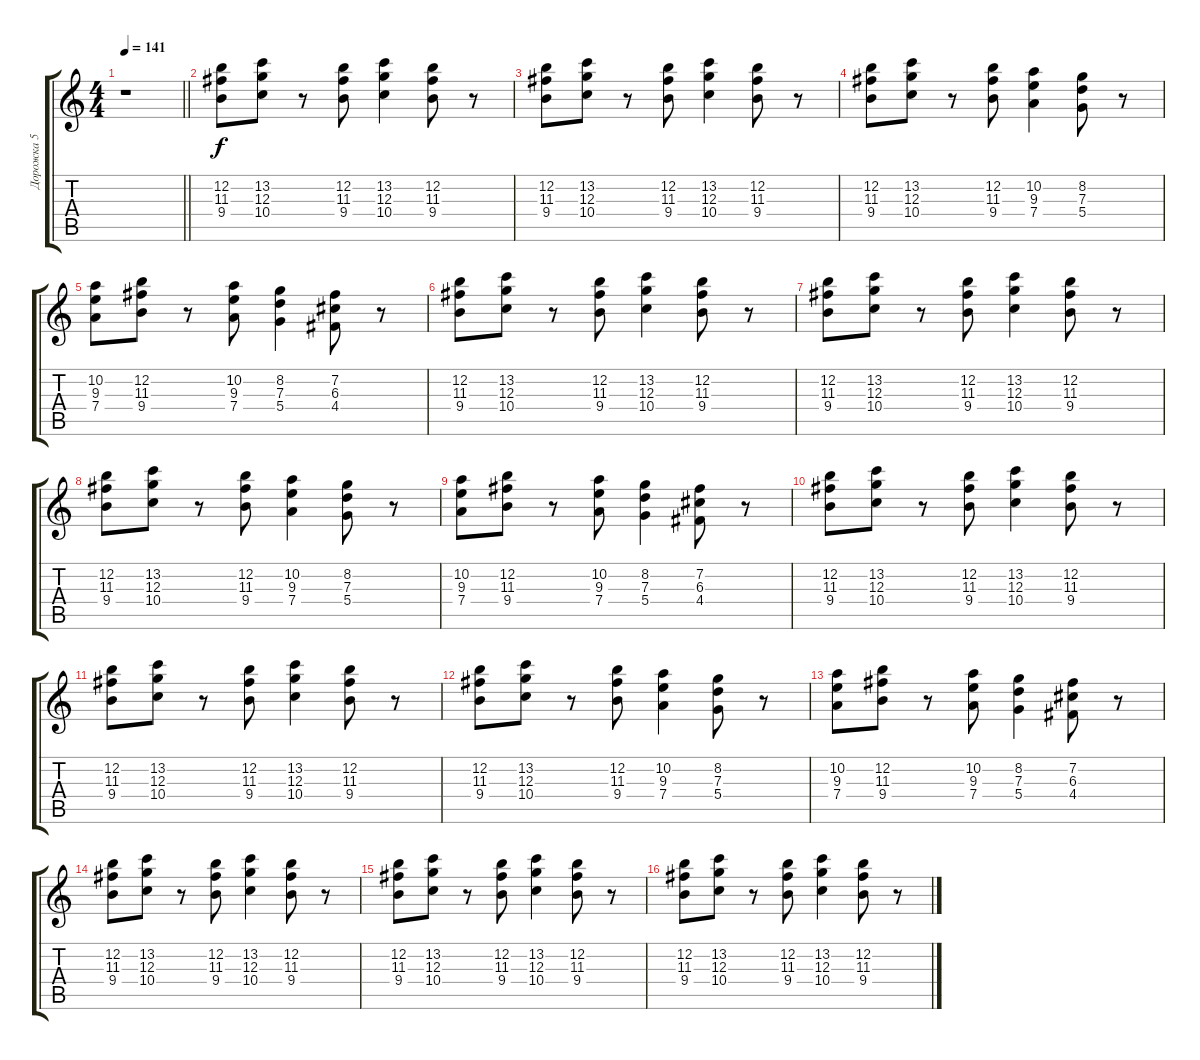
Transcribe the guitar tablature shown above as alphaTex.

\track ("Дорожка 5" "Дорожка 5") {instrument distortionguitar}
\staff {score tabs}
\tuning (E4 B3 G3 D3 A2 E2) {hide}
\ts (4 4)
\tempo 141
\clef g2
\barLineRight lightlight
\ks c
r.1{dy f} |
(12.2 11.3 9.4).8 (13.2 12.3 10.4).8 r.8 (12.2 11.3 9.4).8 (13.2 12.3 10.4).4 (12.2 11.3 9.4).8 r.8 |
(12.2 11.3 9.4).8 (13.2 12.3 10.4).8 r.8 (12.2 11.3 9.4).8 (13.2 12.3 10.4).4 (12.2 11.3 9.4).8 r.8 |
(12.2 11.3 9.4).8 (13.2 12.3 10.4).8 r.8 (12.2 11.3 9.4).8 (10.2 9.3 7.4).4 (8.2 7.3 5.4).8 r.8 |
(10.2 9.3 7.4).8 (12.2 11.3 9.4).8 r.8 (10.2 9.3 7.4).8 (8.2 7.3 5.4).4 (7.2 6.3 4.4).8 r.8 |
(12.2 11.3 9.4).8 (13.2 12.3 10.4).8 r.8 (12.2 11.3 9.4).8 (13.2 12.3 10.4).4 (12.2 11.3 9.4).8 r.8 |
(12.2 11.3 9.4).8 (13.2 12.3 10.4).8 r.8 (12.2 11.3 9.4).8 (13.2 12.3 10.4).4 (12.2 11.3 9.4).8 r.8 |
(12.2 11.3 9.4).8 (13.2 12.3 10.4).8 r.8 (12.2 11.3 9.4).8 (10.2 9.3 7.4).4 (8.2 7.3 5.4).8 r.8 |
(10.2 9.3 7.4).8 (12.2 11.3 9.4).8 r.8 (10.2 9.3 7.4).8 (8.2 7.3 5.4).4 (7.2 6.3 4.4).8 r.8 |
(12.2 11.3 9.4).8 (13.2 12.3 10.4).8 r.8 (12.2 11.3 9.4).8 (13.2 12.3 10.4).4 (12.2 11.3 9.4).8 r.8 |
(12.2 11.3 9.4).8 (13.2 12.3 10.4).8 r.8 (12.2 11.3 9.4).8 (13.2 12.3 10.4).4 (12.2 11.3 9.4).8 r.8 |
(12.2 11.3 9.4).8 (13.2 12.3 10.4).8 r.8 (12.2 11.3 9.4).8 (10.2 9.3 7.4).4 (8.2 7.3 5.4).8 r.8 |
(10.2 9.3 7.4).8 (12.2 11.3 9.4).8 r.8 (10.2 9.3 7.4).8 (8.2 7.3 5.4).4 (7.2 6.3 4.4).8 r.8 |
(12.2 11.3 9.4).8 (13.2 12.3 10.4).8 r.8 (12.2 11.3 9.4).8 (13.2 12.3 10.4).4 (12.2 11.3 9.4).8 r.8 |
(12.2 11.3 9.4).8 (13.2 12.3 10.4).8 r.8 (12.2 11.3 9.4).8 (13.2 12.3 10.4).4 (12.2 11.3 9.4).8 r.8 |
(12.2 11.3 9.4).8 (13.2 12.3 10.4).8 r.8 (12.2 11.3 9.4).8 (13.2 12.3 10.4).4 (12.2 11.3 9.4).8 r.8
